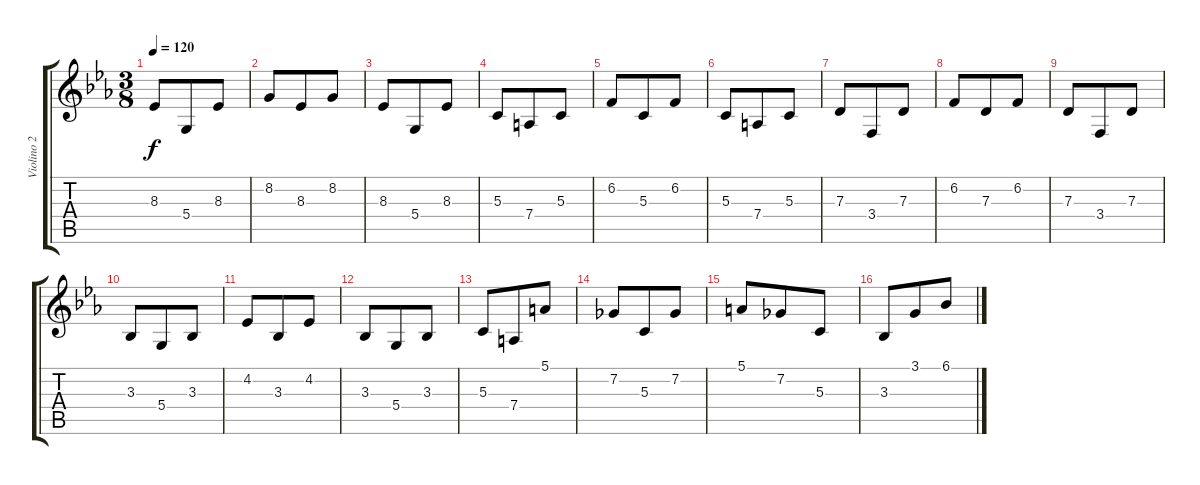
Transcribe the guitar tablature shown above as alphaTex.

\track ("Violino 2" "Violino 2") {instrument violin}
\staff {score tabs}
\tuning (E4 B3 G3 D3 A2 E2) {hide}
\ts (3 8)
\tempo 120
\clef g2
\ks eb
8.3.8{dy f} 5.4.8 8.3.8 |
8.2.8 8.3.8 8.2.8 |
8.3.8 5.4.8 8.3.8 |
5.3.8 7.4.8 5.3.8 |
6.2.8 5.3.8 6.2.8 |
5.3.8 7.4.8 5.3.8 |
7.3.8 3.4.8 7.3.8 |
6.2.8 7.3.8 6.2.8 |
7.3.8 3.4.8 7.3.8 |
3.3.8 5.4.8 3.3.8 |
4.2.8 3.3.8 4.2.8 |
3.3.8 5.4.8 3.3.8 |
5.3.8 7.4.8 5.1.8 |
7.2.8 5.3.8 7.2.8 |
5.1.8 7.2.8 5.3.8 |
3.3.8 3.1.8 6.1.8
